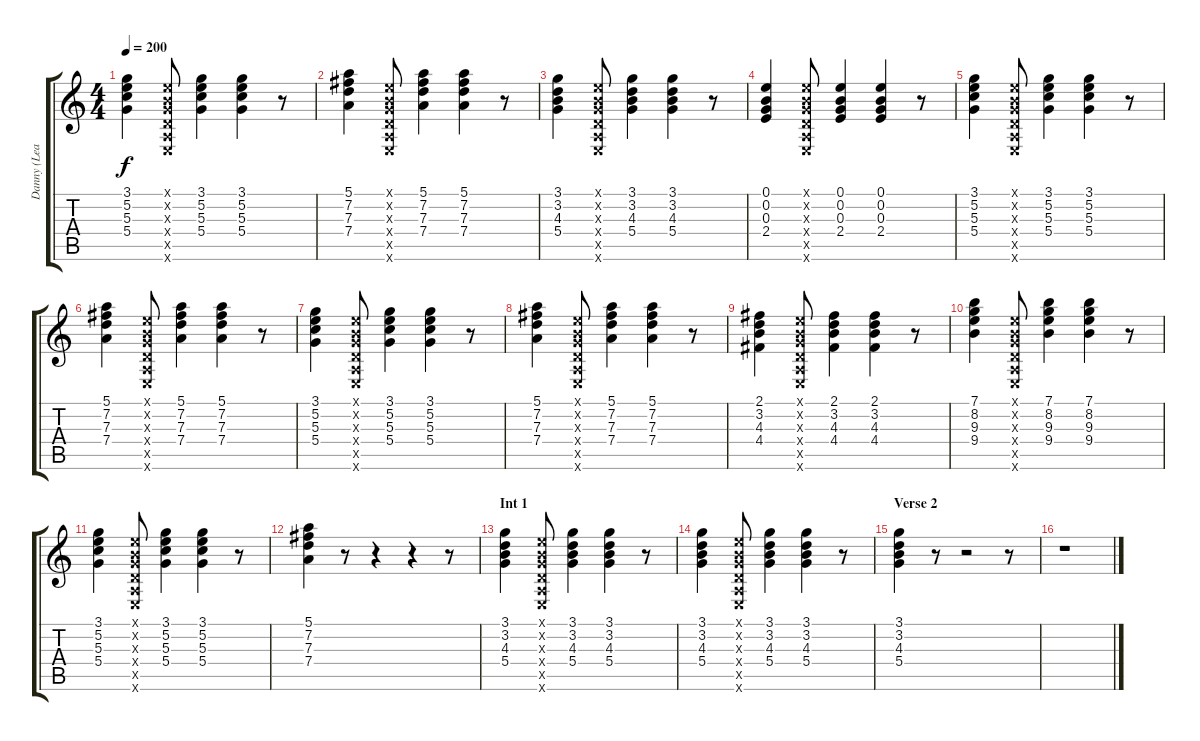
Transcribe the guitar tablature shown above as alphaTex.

\track ("Danny (Lead Guitar)" "Danny (Lea") {instrument electricguitarclean}
\staff {score tabs}
\tuning (E4 B3 G3 D3 A2 E2) {hide}
\ts (4 4)
\tempo 200
\clef g2
\ks c
(3.1 5.2 5.3 5.4).4{dy f} (0.1{x} 0.2{x} 0.3{x} 0.4{x} 0.5{x} 0.6{x}).8 (3.1 5.2 5.3 5.4).4 (3.1 5.2 5.3 5.4).4 r.8 |
(5.1 7.2 7.3 7.4).4 (0.1{x} 0.2{x} 0.3{x} 0.4{x} 0.5{x} 0.6{x}).8 (5.1 7.2 7.3 7.4).4 (5.1 7.2 7.3 7.4).4 r.8 |
(3.1 3.2 4.3 5.4).4 (0.1{x} 0.2{x} 0.3{x} 0.4{x} 0.5{x} 0.6{x}).8 (3.1 3.2 4.3 5.4).4 (3.1 3.2 4.3 5.4).4 r.8 |
(0.1 0.2 0.3 2.4).4 (0.1{x} 0.2{x} 0.3{x} 0.4{x} 0.5{x} 0.6{x}).8 (0.1 0.2 0.3 2.4).4 (0.1 0.2 0.3 2.4).4 r.8 |
(3.1 5.2 5.3 5.4).4 (0.1{x} 0.2{x} 0.3{x} 0.4{x} 0.5{x} 0.6{x}).8 (3.1 5.2 5.3 5.4).4 (3.1 5.2 5.3 5.4).4 r.8 |
(5.1 7.2 7.3 7.4).4 (0.1{x} 0.2{x} 0.3{x} 0.4{x} 0.5{x} 0.6{x}).8 (5.1 7.2 7.3 7.4).4 (5.1 7.2 7.3 7.4).4 r.8 |
(3.1 5.2 5.3 5.4).4 (0.1{x} 0.2{x} 0.3{x} 0.4{x} 0.5{x} 0.6{x}).8 (3.1 5.2 5.3 5.4).4 (3.1 5.2 5.3 5.4).4 r.8 |
(5.1 7.2 7.3 7.4).4 (0.1{x} 0.2{x} 0.3{x} 0.4{x} 0.5{x} 0.6{x}).8 (5.1 7.2 7.3 7.4).4 (5.1 7.2 7.3 7.4).4 r.8 |
(2.1 3.2 4.3 4.4).4 (0.1{x} 0.2{x} 0.3{x} 0.4{x} 0.5{x} 0.6{x}).8 (2.1 3.2 4.3 4.4).4 (2.1 3.2 4.3 4.4).4 r.8 |
(7.1 8.2 9.3 9.4).4 (0.1{x} 0.2{x} 0.3{x} 0.4{x} 0.5{x} 0.6{x}).8 (7.1 8.2 9.3 9.4).4 (7.1 8.2 9.3 9.4).4 r.8 |
(3.1 5.2 5.3 5.4).4 (0.1{x} 0.2{x} 0.3{x} 0.4{x} 0.5{x} 0.6{x}).8 (3.1 5.2 5.3 5.4).4 (3.1 5.2 5.3 5.4).4 r.8 |
(5.1 7.2 7.3 7.4).4 r.8 r.4 r.4 r.8 |
\section ("" "Int 1")
(3.1 3.2 4.3 5.4).4 (0.1{x} 0.2{x} 0.3{x} 0.4{x} 0.5{x} 0.6{x}).8 (3.1 3.2 4.3 5.4).4 (3.1 3.2 4.3 5.4).4 r.8 |
(3.1 3.2 4.3 5.4).4 (0.1{x} 0.2{x} 0.3{x} 0.4{x} 0.5{x} 0.6{x}).8 (3.1 3.2 4.3 5.4).4 (3.1 3.2 4.3 5.4).4 r.8 |
\section ("" "Verse 2")
(3.1 3.2 4.3 5.4).4 r.8 r.2 r.8 |
r.1
